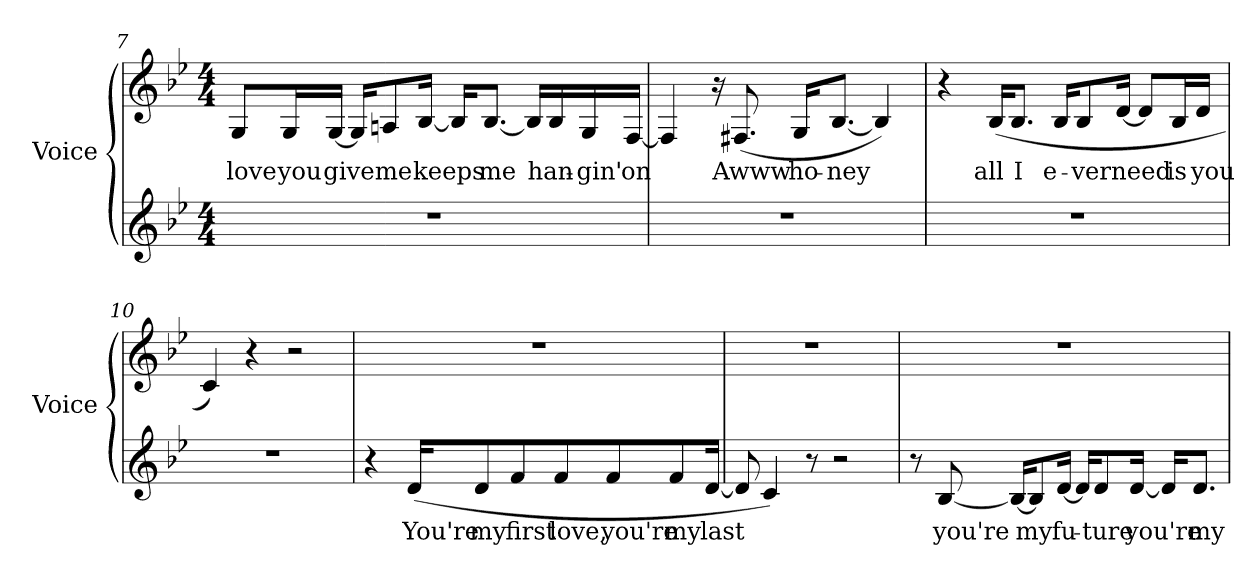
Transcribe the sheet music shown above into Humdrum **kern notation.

**kern	**text	**kern	**text
*part2	*part2	*part1	*part1
*staff2	*staff2	*staff1	*staff1
*I"Voice	*	*I"Voice	*
*I'Voice	*	*I'Voice	*
!!LO:LB:g=z
*clefG2	*	*clefG2	*
*k[b-e-]	*	*k[b-e-]	*
*B-:	*	*B-:	*
*M4/4	*	*M4/4	*
=7	=7	=7	=7
!	!	!	!LO:LY:b:color=#000000
1r	.	8Gi/L	love
!	!	!	!LO:LY:b:color=#000000
.	.	16Gi/L	you
!	!	!	!LO:LY:b:color=#000000
.	.	[16Gi/JJ	give
.	.	16Gi/KL]	.
!	!	!	!LO:LY:b:color=#000000
.	.	8Ani/	me
!	!	!	!LO:LY:b:color=#000000
.	.	[16B-i/Jk	keeps
.	.	16B-i/KL]	.
!	!	!	!LO:LY:b:color=#000000
.	.	[8.B-i/J	me
.	.	16B-i/LL]	.
!	!	!	!LO:LY:b:color=#000000
.	.	16B-i/	han-
!	!	!	!LO:LY:b:color=#000000
.	.	16Gi/	-gin'
!	!	!	!LO:LY:b:color=#000000
.	.	[16Fi/JJ	on
=8	=8	=8	=8
1r	.	4Fi/]	.
.	.	16r	.
!	!	!	!LO:LY:b:color=#000000
.	.	(8.F#Xi/	Awww
!	!	!	!LO:LY:b:color=#000000
.	.	16Gi/KL	ho-
!	!	!	!LO:LY:b:color=#000000
.	.	[8.B-i/J	-ney
.	.	4B-i/])	.
=9	=9	=9	=9
1r	.	4r	.
!	!	!	!LO:LY:b:color=#000000
.	.	(16B-i/KL	all
!	!	!	!LO:LY:b:color=#000000
.	.	8.B-i/J	I
!	!	!	!LO:LY:b:color=#000000
.	.	16B-i/KL	e-
!	!	!	!LO:LY:b:color=#000000
.	.	8B-i/	-ver
!	!	!	!LO:LY:b:color=#000000
.	.	[16di/Jk	need
.	.	8di/L]	.
!	!	!	!LO:LY:b:color=#000000
.	.	16B-i/L	is
!	!	!	!LO:LY:b:color=#000000
.	.	16di/JJ	you
!!LO:LB:g=z
=10	=10	=10	=10
1r	.	4ci/)	.
.	.	4r	.
.	.	2r	.
=11	=11	=11	=11
4r	.	1r	.
!	!LO:LY:b:color=#000000	!	!
(16di/KL	You're	.	.
!	!LO:LY:b:color=#000000	!	!
8di/	my	.	.
!	!LO:LY:b:color=#000000	!	!
8fi/	first	.	.
!	!LO:LY:b:color=#000000	!	!
8fi/	love,	.	.
!	!LO:LY:b:color=#000000	!	!
8fi/	you're	.	.
!	!LO:LY:b:color=#000000	!	!
8fi/	my	.	.
!	!LO:LY:b:color=#000000	!	!
[16di/Jk	last	.	.
=12	=12	=12	=12
8di/]	.	1r	.
4ci/)	.	.	.
8r	.	.	.
2r	.	.	.
!!LO:LB:g=z
=13	=13	=13	=13
8r	.	1r	.
!	!LO:LY:b:color=#000000	!	!
[8B-i/	you're	.	.
16B-i/KL_	.	.	.
!	!LO:LY:b:color=#000000	!	!
8B-i/]	my	.	.
!	!LO:LY:b:color=#000000	!	!
[16di/Jk	fu-	.	.
16di/KL]	.	.	.
!	!LO:LY:b:color=#000000	!	!
8di/	-ture	.	.
!	!LO:LY:b:color=#000000	!	!
[16di/Jk	you're	.	.
16di/KL]	.	.	.
!	!LO:LY:b:color=#000000	!	!
8.di/J	my	.	.
=	=	=	=
*-	*-	*-	*-
